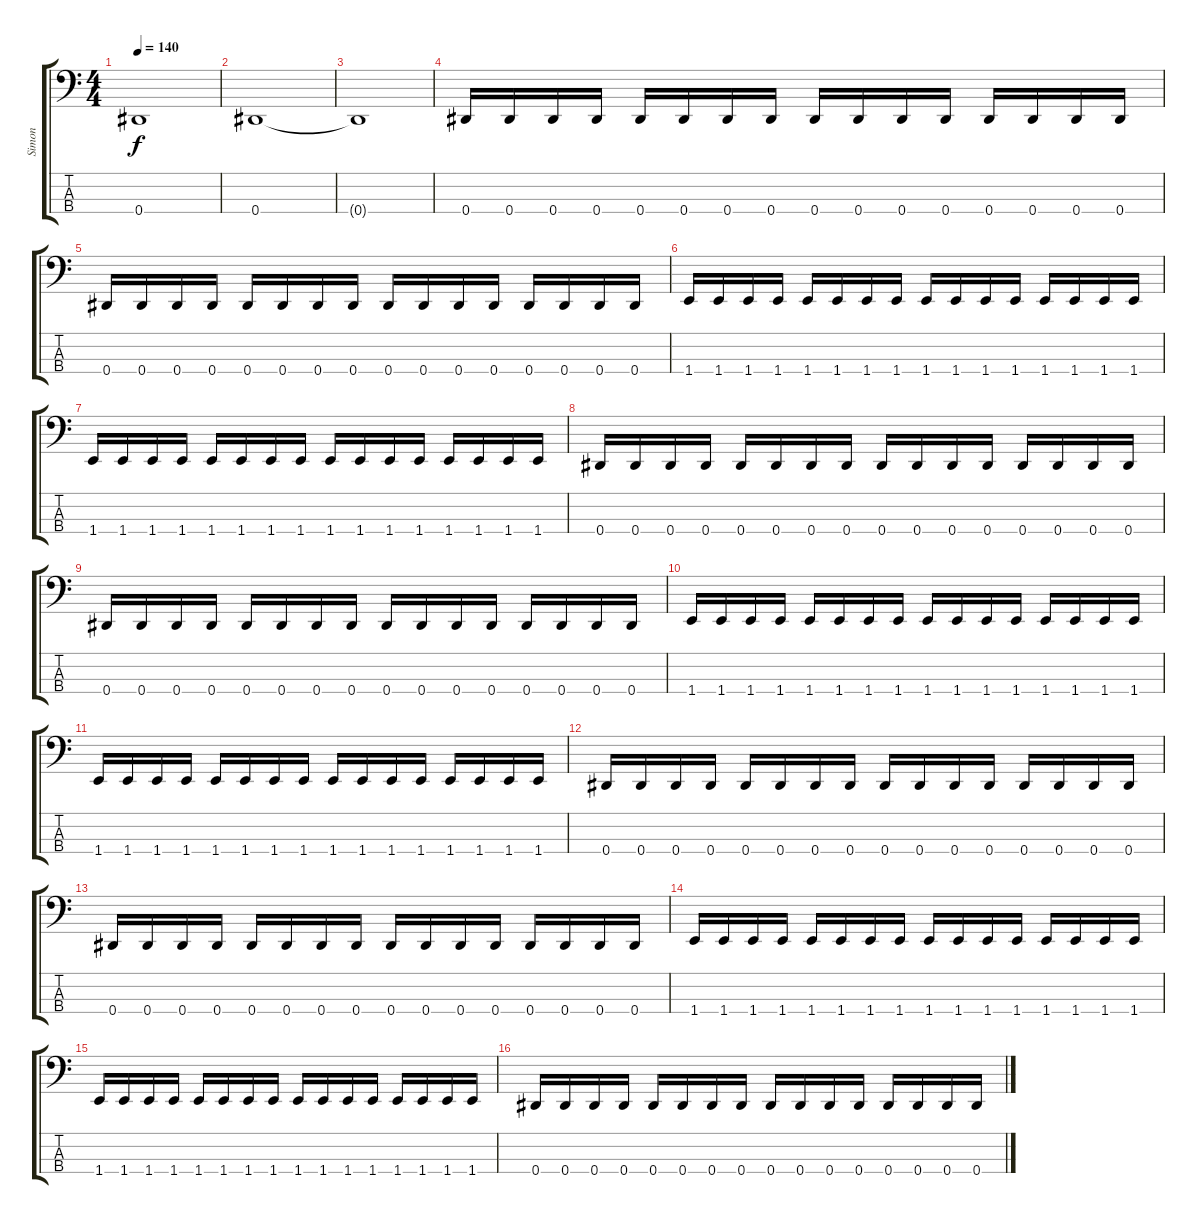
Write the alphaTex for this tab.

\track ("Simon" "Simon") {instrument electricbasspick}
\staff {score tabs}
\tuning (Gb2 Db2 Ab1 Eb1) {hide}
\ts (4 4)
\tempo 140
\clef f4
\ks c
0.4{t}.1{dy f} |
0.4.1 |
0.4{t}.1 |
0.4.16 0.4.16 0.4.16 0.4.16 0.4.16 0.4.16 0.4.16 0.4.16 0.4.16 0.4.16 0.4.16 0.4.16 0.4.16 0.4.16 0.4.16 0.4.16 |
0.4.16 0.4.16 0.4.16 0.4.16 0.4.16 0.4.16 0.4.16 0.4.16 0.4.16 0.4.16 0.4.16 0.4.16 0.4.16 0.4.16 0.4.16 0.4.16 |
1.4.16 1.4.16 1.4.16 1.4.16 1.4.16 1.4.16 1.4.16 1.4.16 1.4.16 1.4.16 1.4.16 1.4.16 1.4.16 1.4.16 1.4.16 1.4.16 |
1.4.16 1.4.16 1.4.16 1.4.16 1.4.16 1.4.16 1.4.16 1.4.16 1.4.16 1.4.16 1.4.16 1.4.16 1.4.16 1.4.16 1.4.16 1.4.16 |
0.4.16 0.4.16 0.4.16 0.4.16 0.4.16 0.4.16 0.4.16 0.4.16 0.4.16 0.4.16 0.4.16 0.4.16 0.4.16 0.4.16 0.4.16 0.4.16 |
0.4.16 0.4.16 0.4.16 0.4.16 0.4.16 0.4.16 0.4.16 0.4.16 0.4.16 0.4.16 0.4.16 0.4.16 0.4.16 0.4.16 0.4.16 0.4.16 |
1.4.16 1.4.16 1.4.16 1.4.16 1.4.16 1.4.16 1.4.16 1.4.16 1.4.16 1.4.16 1.4.16 1.4.16 1.4.16 1.4.16 1.4.16 1.4.16 |
1.4.16 1.4.16 1.4.16 1.4.16 1.4.16 1.4.16 1.4.16 1.4.16 1.4.16 1.4.16 1.4.16 1.4.16 1.4.16 1.4.16 1.4.16 1.4.16 |
0.4.16 0.4.16 0.4.16 0.4.16 0.4.16 0.4.16 0.4.16 0.4.16 0.4.16 0.4.16 0.4.16 0.4.16 0.4.16 0.4.16 0.4.16 0.4.16 |
0.4.16 0.4.16 0.4.16 0.4.16 0.4.16 0.4.16 0.4.16 0.4.16 0.4.16 0.4.16 0.4.16 0.4.16 0.4.16 0.4.16 0.4.16 0.4.16 |
1.4.16 1.4.16 1.4.16 1.4.16 1.4.16 1.4.16 1.4.16 1.4.16 1.4.16 1.4.16 1.4.16 1.4.16 1.4.16 1.4.16 1.4.16 1.4.16 |
1.4.16 1.4.16 1.4.16 1.4.16 1.4.16 1.4.16 1.4.16 1.4.16 1.4.16 1.4.16 1.4.16 1.4.16 1.4.16 1.4.16 1.4.16 1.4.16 |
0.4.16 0.4.16 0.4.16 0.4.16 0.4.16 0.4.16 0.4.16 0.4.16 0.4.16 0.4.16 0.4.16 0.4.16 0.4.16 0.4.16 0.4.16 0.4.16
